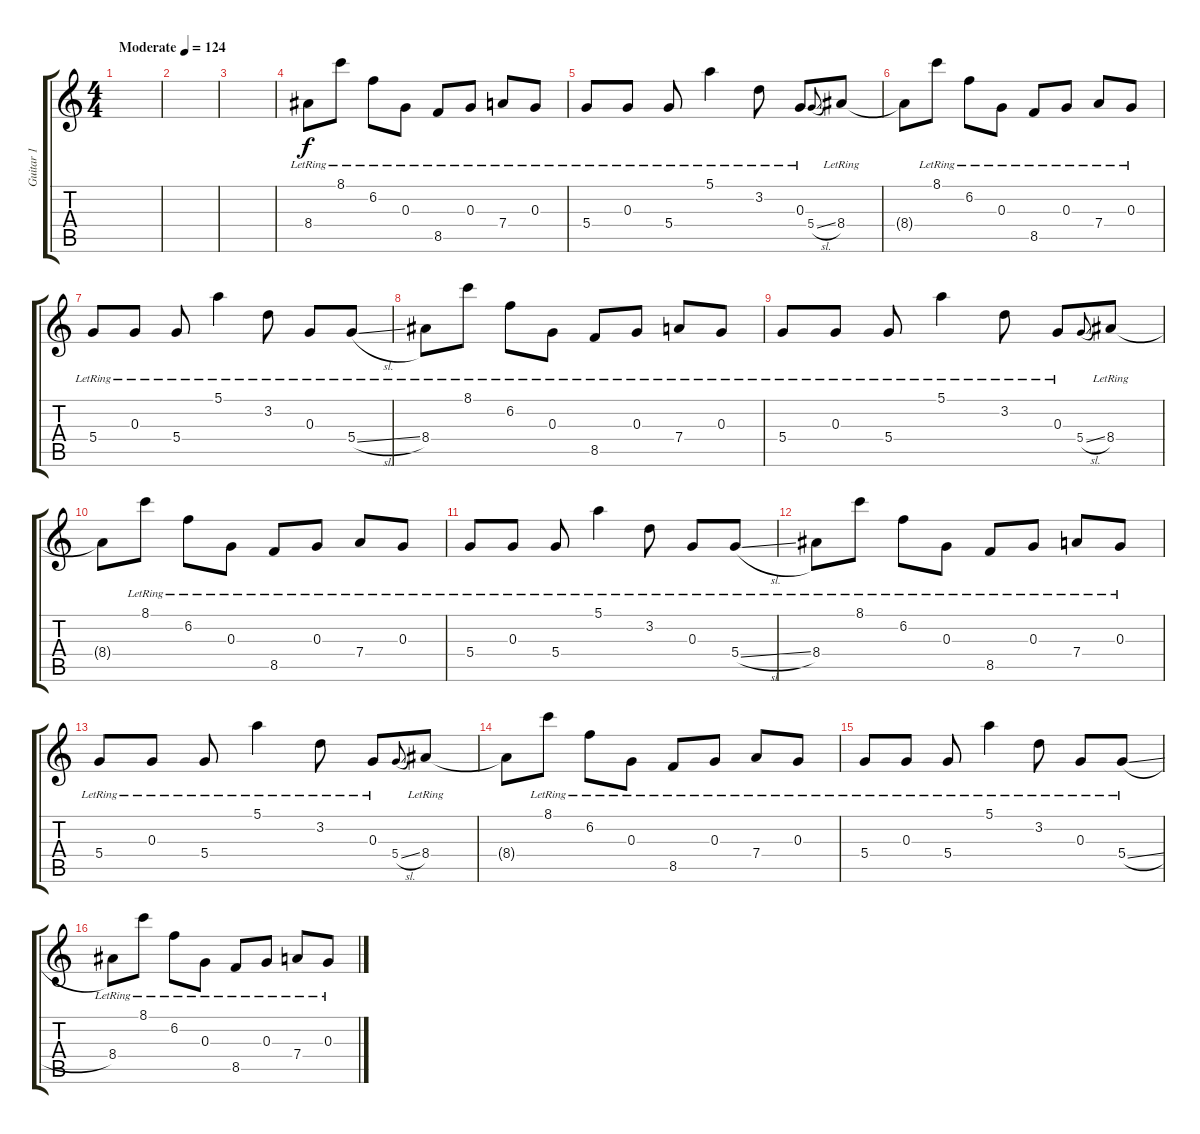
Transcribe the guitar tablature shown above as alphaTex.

\track ("Guitar 1" "Guitar 1") {instrument acousticguitarsteel}
\staff {score tabs}
\tuning (E4 B3 G3 D3 A2 E2) {hide}
\ts (4 4)
\tempo (124 "Moderate")
\clef g2
\ks c
|
|
|
8.4{lr}.8 8.1{lr}.8 6.2{lr}.8 0.3{lr}.8 8.5{lr}.8 0.3{lr}.8 7.4{lr}.8 0.3{lr}.8 |
5.4{lr}.8 0.3{lr}.8 5.4{lr}.8 5.1{lr}.4 3.2{lr}.8 0.3{lr}.8 5.4{sl}.8{gr onbeat} 8.4{lr}.8 |
8.4{t}.8 8.1{lr}.8 6.2{lr}.8 0.3{lr}.8 8.5{lr}.8 0.3{lr}.8 7.4{lr}.8 0.3{lr}.8 |
5.4{lr}.8 0.3{lr}.8 5.4{lr}.8 5.1{lr}.4 3.2{lr}.8 0.3{lr}.8 5.4{sl lr}.8 |
8.4{lr}.8 8.1{lr}.8 6.2{lr}.8 0.3{lr}.8 8.5{lr}.8 0.3{lr}.8 7.4{lr}.8 0.3{lr}.8 |
5.4{lr}.8 0.3{lr}.8 5.4{lr}.8 5.1{lr}.4 3.2{lr}.8 0.3{lr}.8 5.4{sl}.8{gr onbeat} 8.4{lr}.8 |
8.4{t}.8 8.1{lr}.8 6.2{lr}.8 0.3{lr}.8 8.5{lr}.8 0.3{lr}.8 7.4{lr}.8 0.3{lr}.8 |
5.4{lr}.8 0.3{lr}.8 5.4{lr}.8 5.1{lr}.4 3.2{lr}.8 0.3{lr}.8 5.4{sl lr}.8 |
8.4{lr}.8 8.1{lr}.8 6.2{lr}.8 0.3{lr}.8 8.5{lr}.8 0.3{lr}.8 7.4{lr}.8 0.3{lr}.8 |
5.4{lr}.8 0.3{lr}.8 5.4{lr}.8 5.1{lr}.4 3.2{lr}.8 0.3{lr}.8 5.4{sl}.8{gr onbeat} 8.4{lr}.8 |
8.4{t}.8 8.1{lr}.8 6.2{lr}.8 0.3{lr}.8 8.5{lr}.8 0.3{lr}.8 7.4{lr}.8 0.3{lr}.8 |
5.4{lr}.8 0.3{lr}.8 5.4{lr}.8 5.1{lr}.4 3.2{lr}.8 0.3{lr}.8 5.4{sl lr}.8 |
8.4{lr}.8 8.1{lr}.8 6.2{lr}.8 0.3{lr}.8 8.5{lr}.8 0.3{lr}.8 7.4{lr}.8 0.3{lr}.8
